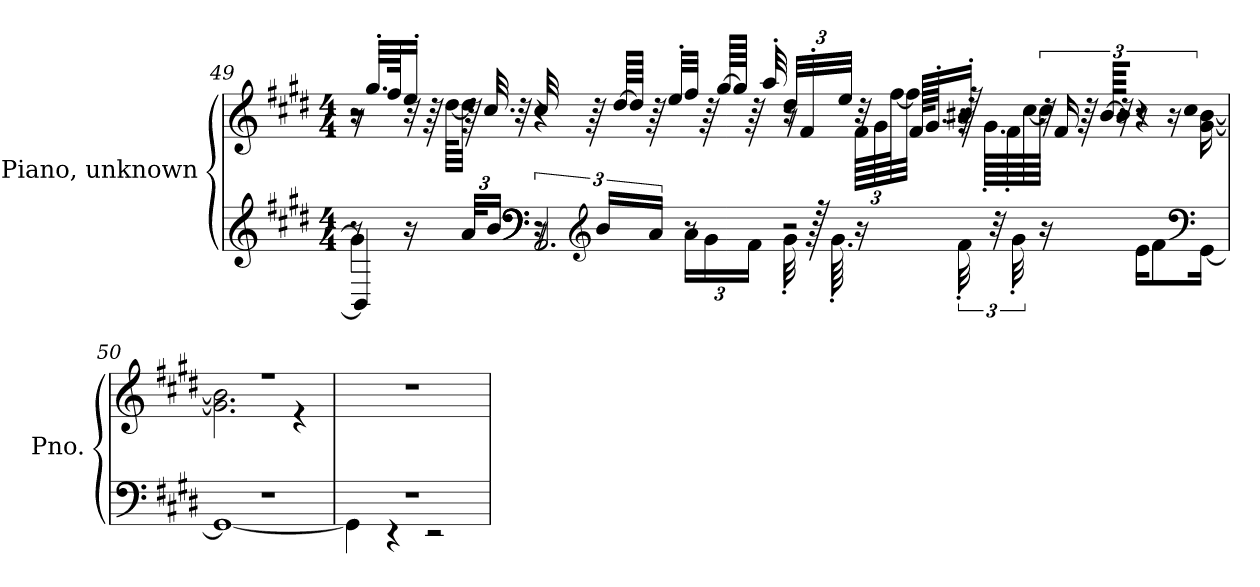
**kern	**kern
*part1	*part1
*staff2	*staff1
*I"Piano, unknown	*
*I'Pno.	*
!!LO:LB:g=z
*clefG2	*clefG2
*k[f#c#g#d#]	*k[f#c#g#d#]
*M4/4	*M4/4
=49	=49
*^	*^
*	*^	*	*^
8r	4g#\]	4BB/]	16r	8r	2r
.	.	.	32.gg#'/LLL	.	.
.	.	.	64ff#/JK	.	.
16r	.	.	16ee'/JJ	32r	.
.	.	.	.	64r	.
.	.	.	.	[64dd#\KLLL	.
*Xbrackettup	*	*	*	*	*
48a/KLL	.	.	64r	32dd#\JJJ]	.
.	.	.	32.cc#/	.	.
24b/JJ	.	.	.	.	.
.	.	.	.	32r	.
*clefF4	*	*	*	*	*
*brackettup	*	*	*	*	*
24r	8r	2.AA/	32cc#/	4r	.
.	.	.	64r	.	.
*clefG2	*	*	*	*	*
24b/LL	.	.	.	.	.
.	.	.	[64dd#/LLLL	.	.
.	.	.	64dd#/JJJJ]	.	.
.	.	.	64r	.	.
24a/JJ	.	.	.	.	.
.	.	.	32ee'/LLL	.	.
*	*Xbrackettup	*	*	*	*
8r	24a\LL	.	32ff#/JJJ	.	.
.	.	.	64r	.	.
.	24g#\	.	.	.	.
.	.	.	[64gg#/LLLL	.	.
.	.	.	64gg#/JJJJ]	.	.
.	.	.	64r	.	.
.	24f#\JJ	.	.	.	.
.	.	.	32aa'/	.	.
*	*	*	*Xbrackettup	*	*
2r	32g#'\	.	48dd#/LLL	16r	8r
.	.	.	48f#'/	.	.
.	128r	.	.	.	.
.	64.g#'\	.	.	.	.
.	.	.	48ee/JJJ	.	.
.	16r	.	32r	96f#\LLLL	.
.	.	.	.	96g#\	.
.	.	.	.	[96ff#\J	.
.	.	.	128f#/KLLLL	32ff#\JJJ]	.
.	.	.	64.g#'/JJ	.	.
*	*brackettup	*	*	*	*
.	48f#'\	.	16b#X'/JJ	128r	16r
.	.	.	.	64.g#'\LLLL	.
.	48r	.	.	.	.
.	.	.	.	64f#'\	.
.	48g#'\	.	.	.	.
.	.	.	.	[64cc#\	.
*	*	*	*brackettup	*	*
.	16r	.	48r	64cc#\JJJJ]	16f#/
.	.	.	.	64r	.
.	.	.	[96b#/KLLL	.	.
.	.	.	32b#/JJJ]	32r	.
.	16e\KL	.	4cc#/	8r	4r
.	8f#\	.	.	.	.
.	.	.	.	16r	.
*clefF4	*	*	*	*	*
.	[16GG#\Jk	.	.	[16g#\ [16b#\	.
*	*v	*v	*	*	*
*	*	*	*v	*v
!!LO:PB:g=z
=50	=50	=50	=50
1r	1GG#_	1r	2.g#\] 2.b#\]
.	.	.	4r
*	*	*v	*v
=51	=51	=51
1r	4GG#\]	1r
.	4r	.
.	2r	.
*v	*v	*
=	=
*-	*-
